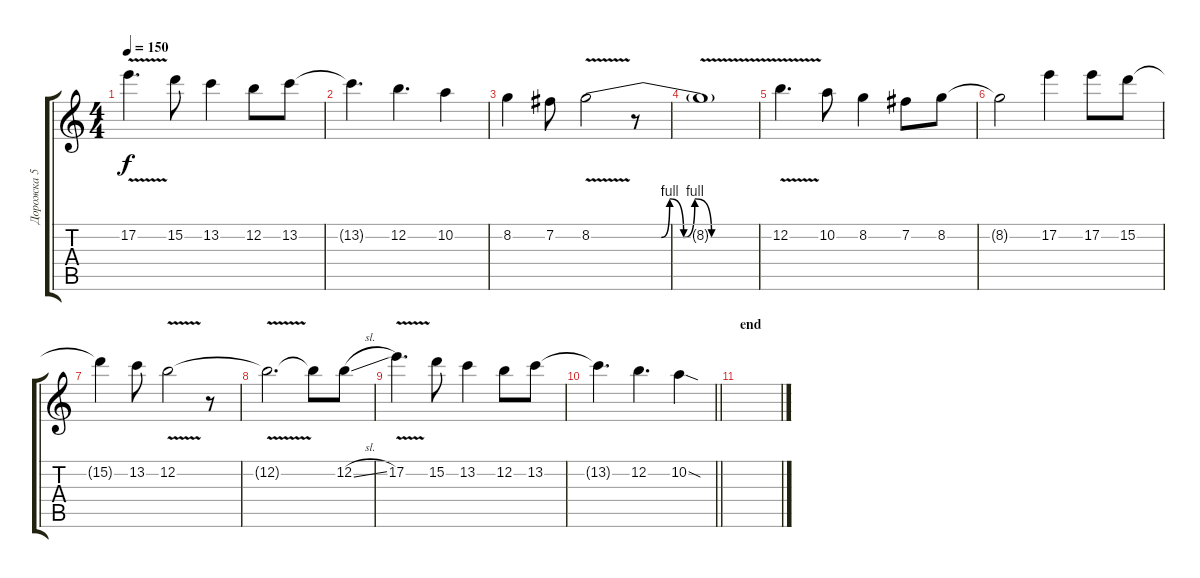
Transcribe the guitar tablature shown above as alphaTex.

\track ("Дорожка 5" "Дорожка 5") {instrument distortionguitar}
\staff {score tabs}
\tuning (E4 B3 G3 D3 A2 E2) {hide}
\ts (4 4)
\tempo 150
\clef g2
\ks c
17.2{v}.4{d dy f} 15.2.8 13.2.4 12.2.8 13.2.8 |
13.2{t}.4{d} 12.2.4{d} 10.2.4 |
8.2.4 7.2.8 8.2{be (custom 0 0 25 0 28 4 33 0 37 4 43 0 60 0) v}.2 r.8 |
8.2{t}.1 |
12.2{v}.4{d} 10.2.8 8.2.4 7.2.8 8.2.8 |
8.2{t}.2 17.2.4 17.2.8 15.2.8 |
15.2{t}.4 13.2.8 12.2{v}.2 r.8 |
12.2{t}.2{d} 12.2{t}.8 12.2{sl}.8 |
17.2{v}.4{d} 15.2.8 13.2.4 12.2.8 13.2.8 |
\barLineRight lightlight
13.2{t}.4{d} 12.2.4{d} 10.2{sod}.4 |
\section ("" "end")
